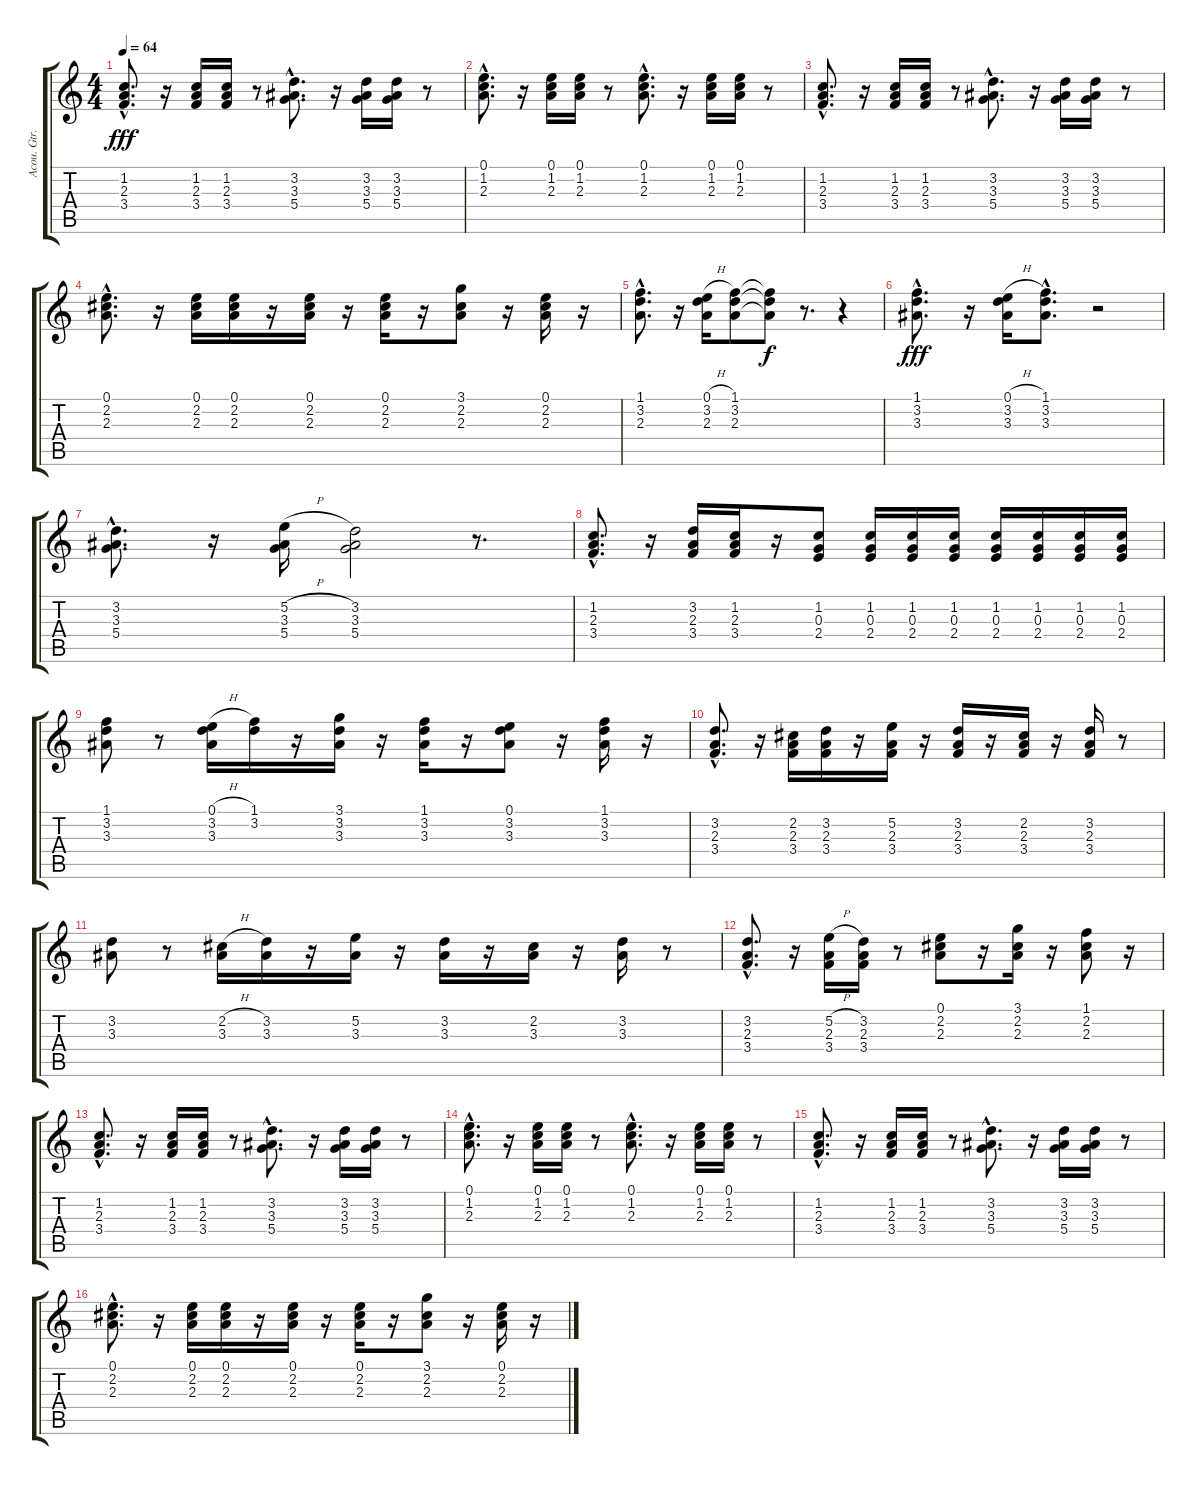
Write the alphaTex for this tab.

\track ("Acou. Gtr. 1" "Acou. Gtr.") {instrument acousticguitarsteel}
\staff {score tabs}
\tuning (E4 B3 G3 D3 A2 E2) {hide}
\ts (4 4)
\tempo 64
\clef g2
\ks c
(1.2{hac} 2.3{hac} 3.4{hac}).8{d dy fff instrument acousticguitarsteel} r.16 (1.2 2.3 3.4).16 (1.2 2.3 3.4).16 r.8 (3.2{hac} 3.3{hac} 5.4{hac}).8{d} r.16 (3.2 3.3 5.4).16 (3.2 3.3 5.4).16 r.8 |
(0.1{hac} 1.2{hac} 2.3{hac}).8{d} r.16 (0.1 1.2 2.3).16 (0.1 1.2 2.3).16 r.8 (0.1{hac} 1.2{hac} 2.3{hac}).8{d} r.16 (0.1 1.2 2.3).16 (0.1 1.2 2.3).16 r.8 |
(1.2{hac} 2.3{hac} 3.4{hac}).8{d} r.16 (1.2 2.3 3.4).16 (1.2 2.3 3.4).16 r.8 (3.2{hac} 3.3{hac} 5.4{hac}).8{d} r.16 (3.2 3.3 5.4).16 (3.2 3.3 5.4).16 r.8 |
(0.1{hac} 2.2{hac} 2.3{hac}).8{d} r.16 (0.1 2.2 2.3).16 (0.1 2.2 2.3).16 r.16 (0.1 2.2 2.3).16 r.16 (0.1 2.2 2.3).16 r.16 (3.1 2.2 2.3).8 r.16 (0.1 2.2 2.3).16 r.16 |
(1.1 3.2 2.3{hac}).8{d} r.16 (0.1{h} 3.2 2.3).16 (1.1 3.2 2.3).8 (1.1{t} 3.2{t} 2.3{t}).8{dy f} r.8{d} r.4 |
(1.1{hac} 3.2{hac} 3.3{hac}).8{d dy fff} r.16 (0.1{h} 3.2 3.3).16 (1.1{hac} 3.2{hac} 3.3{hac}).8{d} r.2 |
(3.2{hac} 3.3{hac} 5.4{hac}).8{d} r.16 (5.2{h} 3.3 5.4).16 (3.2 3.3 5.4).2 r.8{d} |
(1.2{hac} 2.3{hac} 3.4{hac}).8{d} r.16 (3.2 2.3 3.4).16 (1.2 2.3 3.4).16 r.16 (1.2 0.3 2.4).8 (1.2 0.3 2.4).16 (1.2 0.3 2.4).16 (1.2 0.3 2.4).16 (1.2 0.3 2.4).16 (1.2 0.3 2.4).16 (1.2 0.3 2.4).16 (1.2 0.3 2.4).16 |
(1.1 3.2 3.3).8 r.8 (0.1{h} 3.2 3.3).16 (1.1 3.2).16 r.16 (3.1 3.2 3.3).16 r.16 (1.1 3.2 3.3).16 r.16 (0.1 3.2 3.3).8 r.16 (1.1 3.2 3.3).16 r.16 |
(3.2 2.3{hac} 3.4).8{d} r.16 (2.2 2.3 3.4).16 (3.2 2.3 3.4).16 r.16 (5.2 2.3 3.4).16 r.16 (3.2 2.3 3.4).16 r.16 (2.2 2.3 3.4).16 r.16 (3.2 2.3 3.4).16 r.8 |
(3.2 3.3).8 r.8 (2.2{h} 3.3).16 (3.2 3.3).16 r.16 (5.2 3.3).16 r.16 (3.2 3.3).16 r.16 (2.2 3.3).16 r.16 (3.2 3.3).16 r.8 |
(3.2 2.3{hac} 3.4{hac}).8{d} r.16 (5.2{h} 2.3 3.4).16 (3.2 2.3 3.4).16 r.8 (0.1 2.2 2.3).8 r.16 (3.1 2.2 2.3).16 r.16 (1.1 2.2 2.3).8 r.16 |
(1.2{hac} 2.3{hac} 3.4{hac}).8{d} r.16 (1.2 2.3 3.4).16 (1.2 2.3 3.4).16 r.8 (3.2{hac} 3.3{hac} 5.4{hac}).8{d} r.16 (3.2 3.3 5.4).16 (3.2 3.3 5.4).16 r.8 |
(0.1{hac} 1.2{hac} 2.3{hac}).8{d} r.16 (0.1 1.2 2.3).16 (0.1 1.2 2.3).16 r.8 (0.1{hac} 1.2{hac} 2.3{hac}).8{d} r.16 (0.1 1.2 2.3).16 (0.1 1.2 2.3).16 r.8 |
(1.2{hac} 2.3{hac} 3.4{hac}).8{d} r.16 (1.2 2.3 3.4).16 (1.2 2.3 3.4).16 r.8 (3.2{hac} 3.3{hac} 5.4{hac}).8{d} r.16 (3.2 3.3 5.4).16 (3.2 3.3 5.4).16 r.8 |
(0.1{hac} 2.2{hac} 2.3{hac}).8{d} r.16 (0.1 2.2 2.3).16 (0.1 2.2 2.3).16 r.16 (0.1 2.2 2.3).16 r.16 (0.1 2.2 2.3).16 r.16 (3.1 2.2 2.3).8 r.16 (0.1 2.2 2.3).16 r.16
